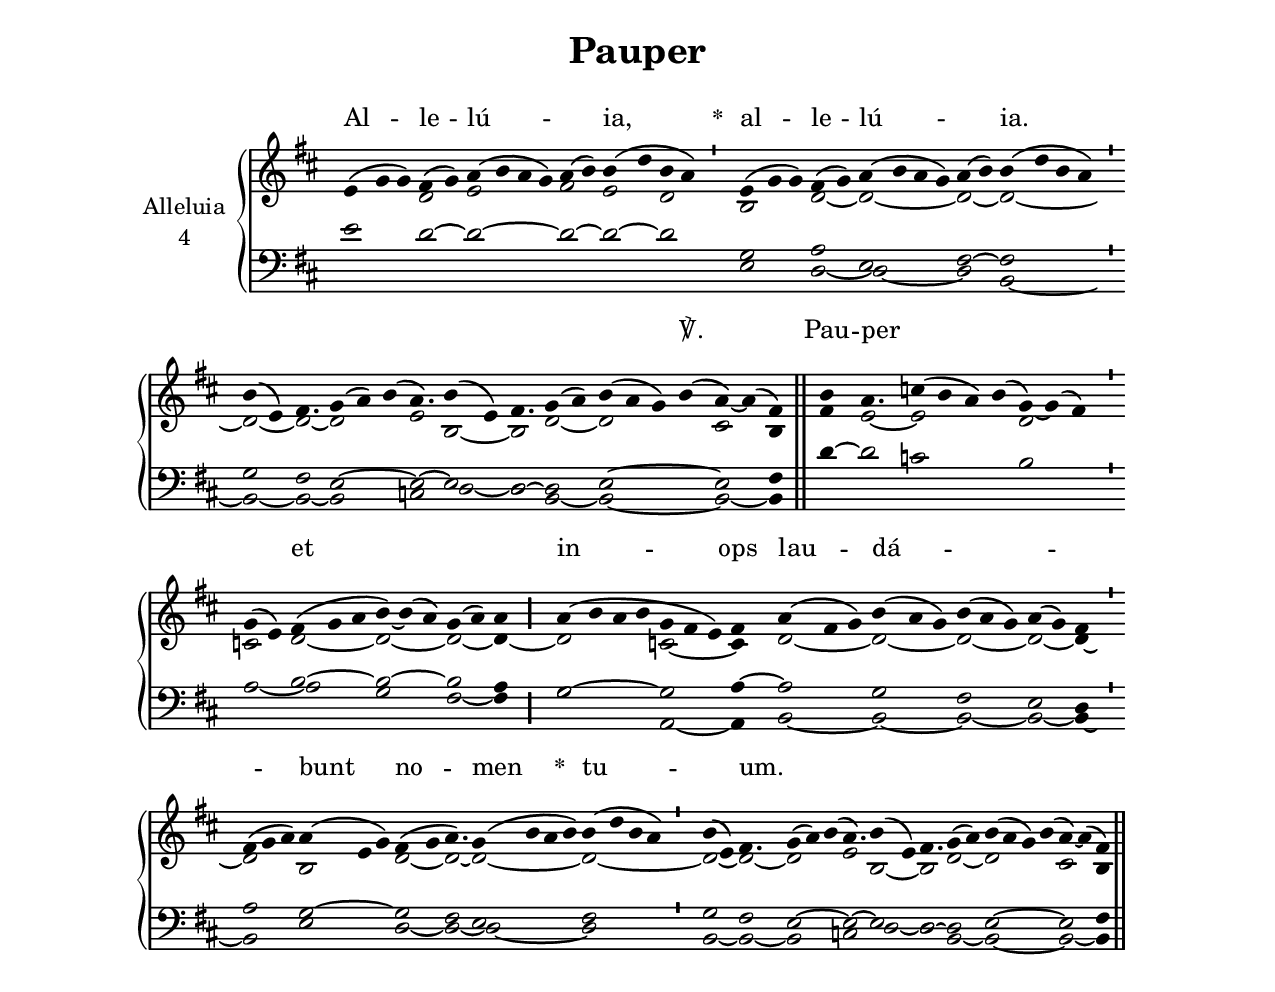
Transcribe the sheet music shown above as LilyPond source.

\version "2.18"
\include "gregorian.ly"
\include "noh2.ily"


%Page reference: page iii.54
%(volume.page)

global = {
 \key fis \phrygian
 \cadenzaOn 
}

\header {
  title = \markup \center-column {"Pauper" \vspace #1 }
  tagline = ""
  composer = ""
}

\paper {
 #(include-special-characters)
  oddHeaderMarkup = \markup \fill-line {
    \line {}
    \center-column {
      \on-the-fly #first-page     " "
      \on-the-fly #not-first-page "Pauper"
    }
    \line { \on-the-fly #print-page-number-check-first \fromproperty #'page:page-number-string }
  }
  evenHeaderMarkup = \markup \fill-line {
    \line { \on-the-fly #print-page-number-check-first \fromproperty #'page:page-number-string }
    \center-column { "Pauper" }
    \line {}
  }
}

chantText = \lyricmode {
Al -- le -- lú -- _ ia, 
\set stanza = " * " al -- le -- lú -- _ ia. _ _ _ _ _ _ _ _ ℣. 
Pau -- per _ _ _ et _ _ in -- ops 
lau -- dá -- _ _ _ _ bunt no -- men 
\set stanza = " * " tu -- _ um. _ _ _ _ _ _ _ _ }

chantMusic = {
\tieDown   e'4 ( g'4 g'4) fis'4 ( g'4) a'4 ( b'4 a'4 g'4) a'4 ( b'4) b'4 ( d''4 b'4 a'4) \divisioMinima
  e'4 ( g'4 g'4) fis'4 ( g'4) a'4 ( b'4 a'4 g'4) a'4 ( b'4) b'4 ( d''4 b'4 a'4) \divisioMinima
 b'4 ( e'4) fis'4. g'4 ( a'4) b'4 ( a'4.) b'4 ( e'4) fis'4. g'4 ( a'4) b'4 ( a'4 g'4) b'4 ( a'4) ~ a'4 ( fis'4) \finalis
 b'4  a'4. c''4 ( b'4 a'4) b'4 ( g'4) ~ g'4 ( fis'4) \divisioMinima
 g'4 ( e'4) fis'4 ( g'4 a'4 b'4) ~ b'4 ( a'4) g'4 ( a'4) a'4 \divisioMaior
 a'4 ( b'4 a'4 b'4 g'4 fis'4 e'4) fis'4 a'4 ( fis'4 g'4) b'4 ( a'4 g'4) b'4 ( a'4 g'4) a'4 ( g'4) fis'4 \divisioMinima
 fis'4 ( g'4 a'4) a'4 ( e'4 g'4)  fis'4 ( g'4 a'4.) g'4 ( b'4 a'4 b'4) b'4 ( d''4 b'4 a'4) \divisioMinima
 b'4 ( e'4) fis'4. g'4 ( a'4) b'4 ( a'4.) b'4 ( e'4) fis'4. g'4 ( a'4) b'4 ( a'4 g'4) b'4 ( a'4) ~ a'4 ( fis'4) \finalis

}

altoMusic = {
r2*3/2 d'2 e'2*4/2 fis'2 e'2 d'2 b2*3/2 d'2 ~ d'2*4/2 ~ d'2 ~ d'2*4/2 ~ \divisioMinima
d'2 ~ d'2*3/4 ~ d'2*3/2 e'2*3/4 b2 ~ b2*3/4 d'2 ~ d'2*4/2 cis'2 b4 \finalis
fis'4 e'2*3/4 ~ e'2*4/2 d'2*3/2 \divisioMinima
c'2 d'2*3/2 ~ d'2*3/2 ~ d'2 ~ d'4 ~ \divisioMaior
d'2*4/2 c'2*3/2 ~ c'4 d'2*3/2 ~ d'2*3/2 ~ d'2*3/2 ~ d'2 ~ d'4 ~ \divisioMinima
d'2*3/2 b2*3/2 d'2 ~ d'2*3/4 ~ d'2*4/2 ~ d'2*4/2 ~ \divisioMinima
d'2 ~ d'2*3/4 ~ d'2*3/2 e'2*3/4 b2 ~ b2*3/4 d'2 ~ d'2*4/2 cis'2 b4 \finalis
}

tenorMusic = {
e'2*3/2 d'2 ~ d'2*4/2 ~ d'2 ~ d'2 ~ d'2 g2*3/2 a2 e2*4/2 fis2 ~ fis2*4/2 \divisioMinima
g2 fis2*3/4 e2*3/2 ~ e2*3/4 ~ e2 d2*3/4 ~ d2 e2*4/2 ~ e2 fis4 \finalis
d'4 ~ d'2*3/4 c'2*4/2 b2*3/2 \divisioMinima
r2 b2*3/2 ~ b2*3/2 ~ b2 a4 \divisioMaior
g2*4/2 ~ g2*3/2 a4 ~ a2*3/2 g2*3/2 fis2*3/2 e2 d4 \divisioMinima
a2*3/2 g2*3/2 ~ g2 fis2*3/4 e2*4/2 fis2*4/2 \divisioMinima
g2 fis2*3/4 e2*3/2 ~ e2*3/4 ~ e2 d2*3/4 ~ d2 e2*4/2 ~ e2 fis4 \finalis
}

bassMusic = {
r2*15/2 e2*3/2 d2 ~ d2*4/2 ~ d2 b,2*4/2 ~ \divisioMinima
b,2 ~ b,2*3/4 ~ b,2*3/2 c2*3/4 d2 ~ d2*3/4 b,2 ~ b,2*4/2 ~ b,2 ~ b,4 \finalis
r2*19/4 \divisioMinima
a2 ~ a2*3/2 g2*3/2 fis2 ~ fis4 \divisioMaior
g2*4/2 a,2*3/2 ~ a,4 b,2*3/2 ~ b,2*3/2 ~ b,2*3/2 ~ b,2 ~ b,4 ~ \divisioMinima
b,2*3/2 e2*3/2 d2 ~ d2*3/4 ~ d2*4/2 ~ d2*4/2 \divisioMinima
b,2 ~ b,2*3/4 ~ b,2*3/2 c2*3/4 d2 ~ d2*3/4 b,2 ~ b,2*4/2 ~ b,2 ~ b,4 \finalis
}

voiceLines = {
\voiceLineStyle


}

\score{
  <<
    \new GrandStaff <<
      \set GrandStaff.autoBeaming = ##f
      \set GrandStaff.instrumentName = \markup \center-column {
        "Alleluia"
        "4"
      }
      \new Staff = up <<
        \new Voice = "chant" {
          \voiceOne \global \chantMusic
        }
        \new Voice {
          \voiceTwo \global \altoMusic
        }
      >>

      \new Staff = down <<
        \clef bass
        \new Voice {
          \voiceOne \global \tenorMusic
        }
        \new Voice {
          \voiceTwo \global \bassMusic
        }
	\new Voice {
        \voiceThree \global \voiceLines
        }
      >>
    >>
    \new Lyrics \lyricsto chant {
      \chantText
    }
  >>
  \layout{
  }
  \midi{
    \tempo 4 = 125
  }
}
